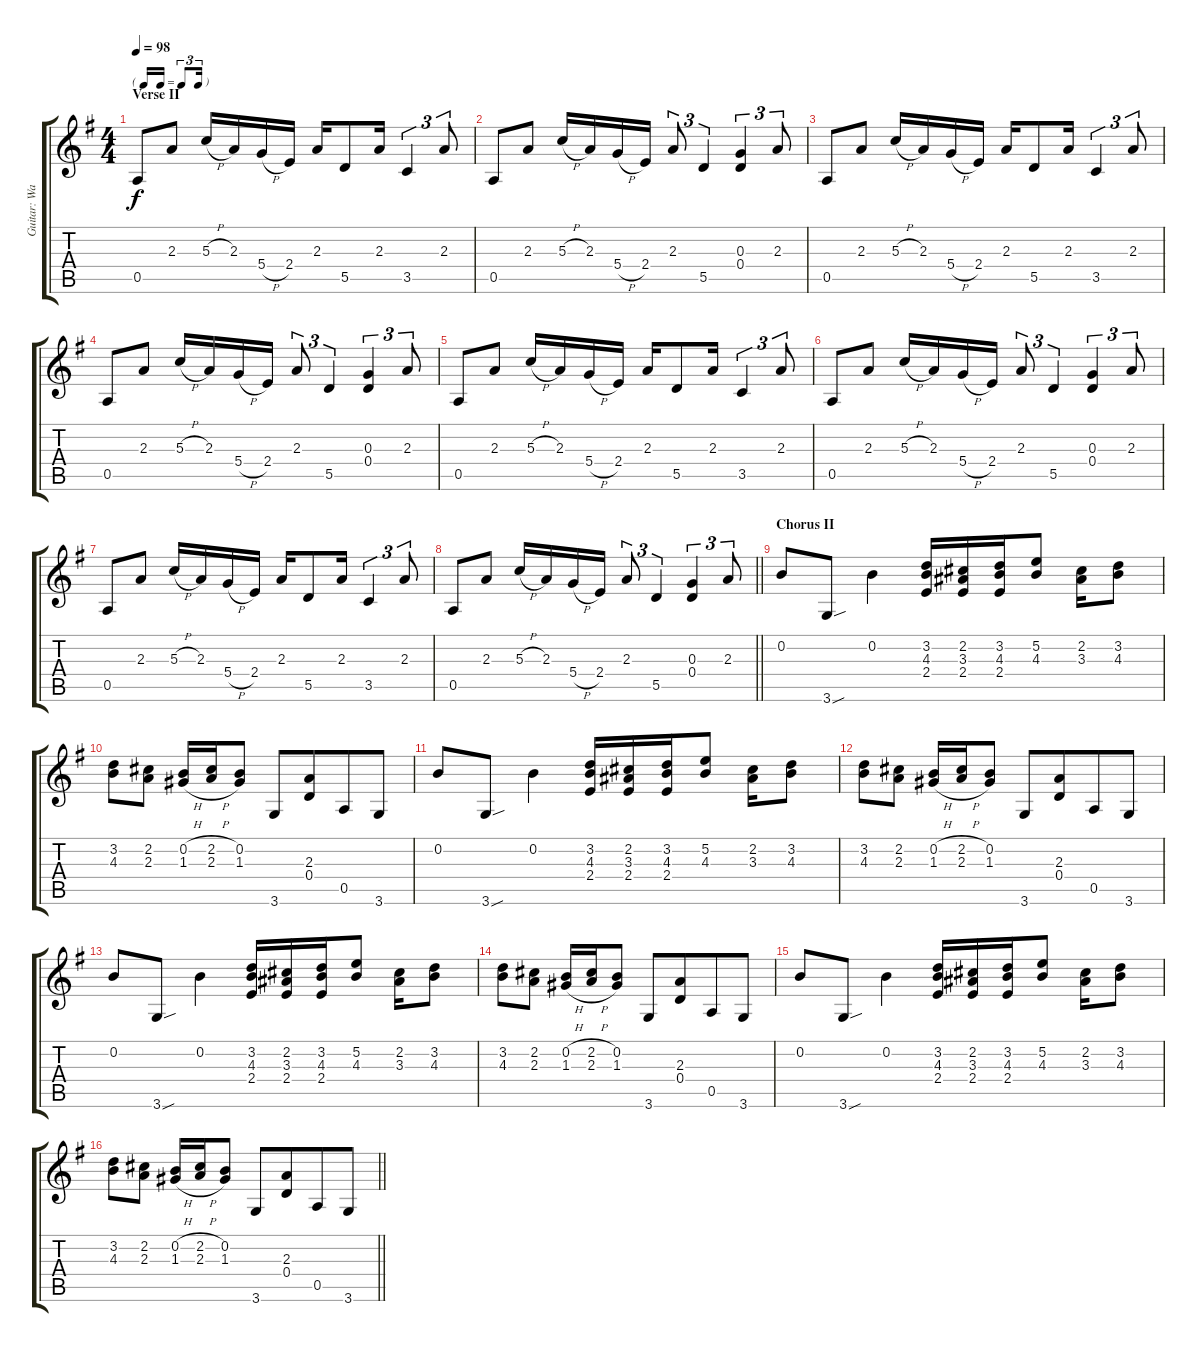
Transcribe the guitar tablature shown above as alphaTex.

\track ("Guitar: Warren" "Guitar: Wa") {instrument distortionguitar}
\staff {score tabs}
\tuning (E4 B3 G3 D3 A2 E2) {hide}
\ts (4 4)
\tf triplet16th
\section ("" "Verse II")
\tempo 98
\clef g2
\ks g
0.5.8{dy f} 2.3.8 5.3{h}.16 2.3.16 5.4{h}.16 2.4.16 2.3.16 5.5.8 2.3.16 3.5.4{tu (3 2)} 2.3.8{tu (3 2)} |
0.5.8 2.3.8 5.3{h}.16 2.3.16 5.4{h}.16 2.4.16 2.3.8{tu (3 2)} 5.5.4{tu (3 2)} (0.3 0.4).4{tu (3 2)} 2.3.8{tu (3 2)} |
0.5.8 2.3.8 5.3{h}.16 2.3.16 5.4{h}.16 2.4.16 2.3.16 5.5.8 2.3.16 3.5.4{tu (3 2)} 2.3.8{tu (3 2)} |
0.5.8 2.3.8 5.3{h}.16 2.3.16 5.4{h}.16 2.4.16 2.3.8{tu (3 2)} 5.5.4{tu (3 2)} (0.3 0.4).4{tu (3 2)} 2.3.8{tu (3 2)} |
0.5.8 2.3.8 5.3{h}.16 2.3.16 5.4{h}.16 2.4.16 2.3.16 5.5.8 2.3.16 3.5.4{tu (3 2)} 2.3.8{tu (3 2)} |
0.5.8 2.3.8 5.3{h}.16 2.3.16 5.4{h}.16 2.4.16 2.3.8{tu (3 2)} 5.5.4{tu (3 2)} (0.3 0.4).4{tu (3 2)} 2.3.8{tu (3 2)} |
0.5.8 2.3.8 5.3{h}.16 2.3.16 5.4{h}.16 2.4.16 2.3.16 5.5.8 2.3.16 3.5.4{tu (3 2)} 2.3.8{tu (3 2)} |
\barLineRight lightlight
0.5.8 2.3.8 5.3{h}.16 2.3.16 5.4{h}.16 2.4.16 2.3.8{tu (3 2)} 5.5.4{tu (3 2)} (0.3 0.4).4{tu (3 2)} 2.3.8{tu (3 2)} |
\section ("" "Chorus II")
0.2.8 3.6{sou}.8 0.2.4 (3.2 4.3 2.4).16 (2.2 3.3 2.4).16 (3.2 4.3 2.4).16 (5.2 4.3).8 (2.2 3.3).16 (3.2 4.3).8 |
(3.2 4.3).8 (2.2 2.3).8 (0.2{h} 1.3{h}).16 (2.2{h} 2.3{h}).16 (0.2 1.3).8 3.6.8 (2.3 0.4).8{beam merge} 0.5.8 3.6.8 |
0.2.8 3.6{sou}.8 0.2.4 (3.2 4.3 2.4).16 (2.2 3.3 2.4).16 (3.2 4.3 2.4).16 (5.2 4.3).8 (2.2 3.3).16 (3.2 4.3).8 |
(3.2 4.3).8 (2.2 2.3).8 (0.2{h} 1.3{h}).16 (2.2{h} 2.3{h}).16 (0.2 1.3).8 3.6.8 (2.3 0.4).8{beam merge} 0.5.8 3.6.8 |
0.2.8 3.6{sou}.8 0.2.4 (3.2 4.3 2.4).16 (2.2 3.3 2.4).16 (3.2 4.3 2.4).16 (5.2 4.3).8 (2.2 3.3).16 (3.2 4.3).8 |
(3.2 4.3).8 (2.2 2.3).8 (0.2{h} 1.3{h}).16 (2.2{h} 2.3{h}).16 (0.2 1.3).8 3.6.8 (2.3 0.4).8{beam merge} 0.5.8 3.6.8 |
0.2.8 3.6{sou}.8 0.2.4 (3.2 4.3 2.4).16 (2.2 3.3 2.4).16 (3.2 4.3 2.4).16 (5.2 4.3).8 (2.2 3.3).16 (3.2 4.3).8 |
\barLineRight lightlight
(3.2 4.3).8 (2.2 2.3).8 (0.2{h} 1.3{h}).16 (2.2{h} 2.3{h}).16 (0.2 1.3).8 3.6.8 (2.3 0.4).8{beam merge} 0.5.8 3.6.8
